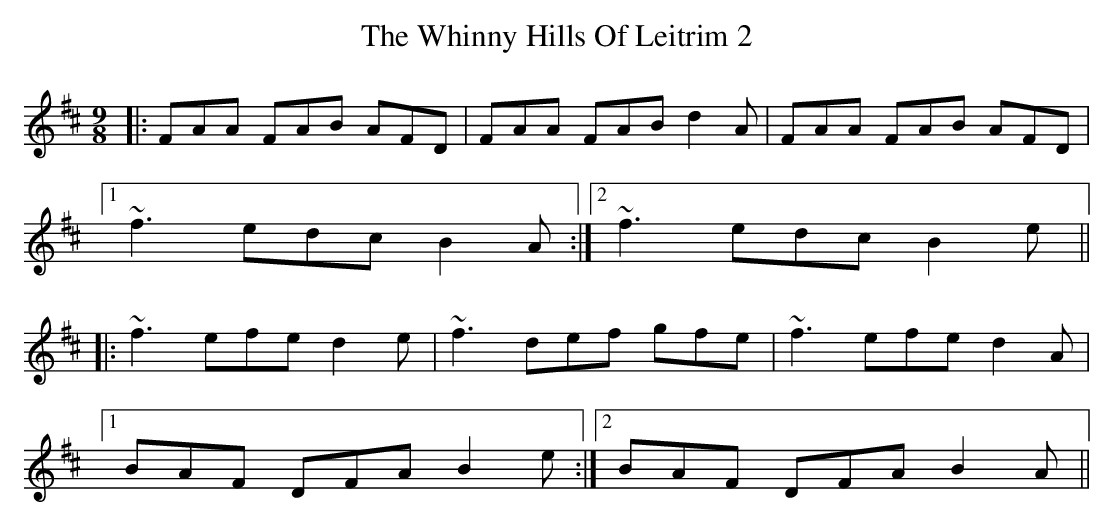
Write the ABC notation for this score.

X:1
T: The Whinny Hills Of Leitrim 2
M: 9/8
L: 1/8
K: Dmaj
|:FAA FAB AFD|FAA FAB d2 A|FAA FAB AFD|
[1 ~f3 edc B2 A:|2 ~f3 edc B2 e||
|:~f3 efe d2 e|~f3 def gfe|~f3 efe d2 A|
[1 BAF DFA B2 e:|2 BAF DFA B2 A||
